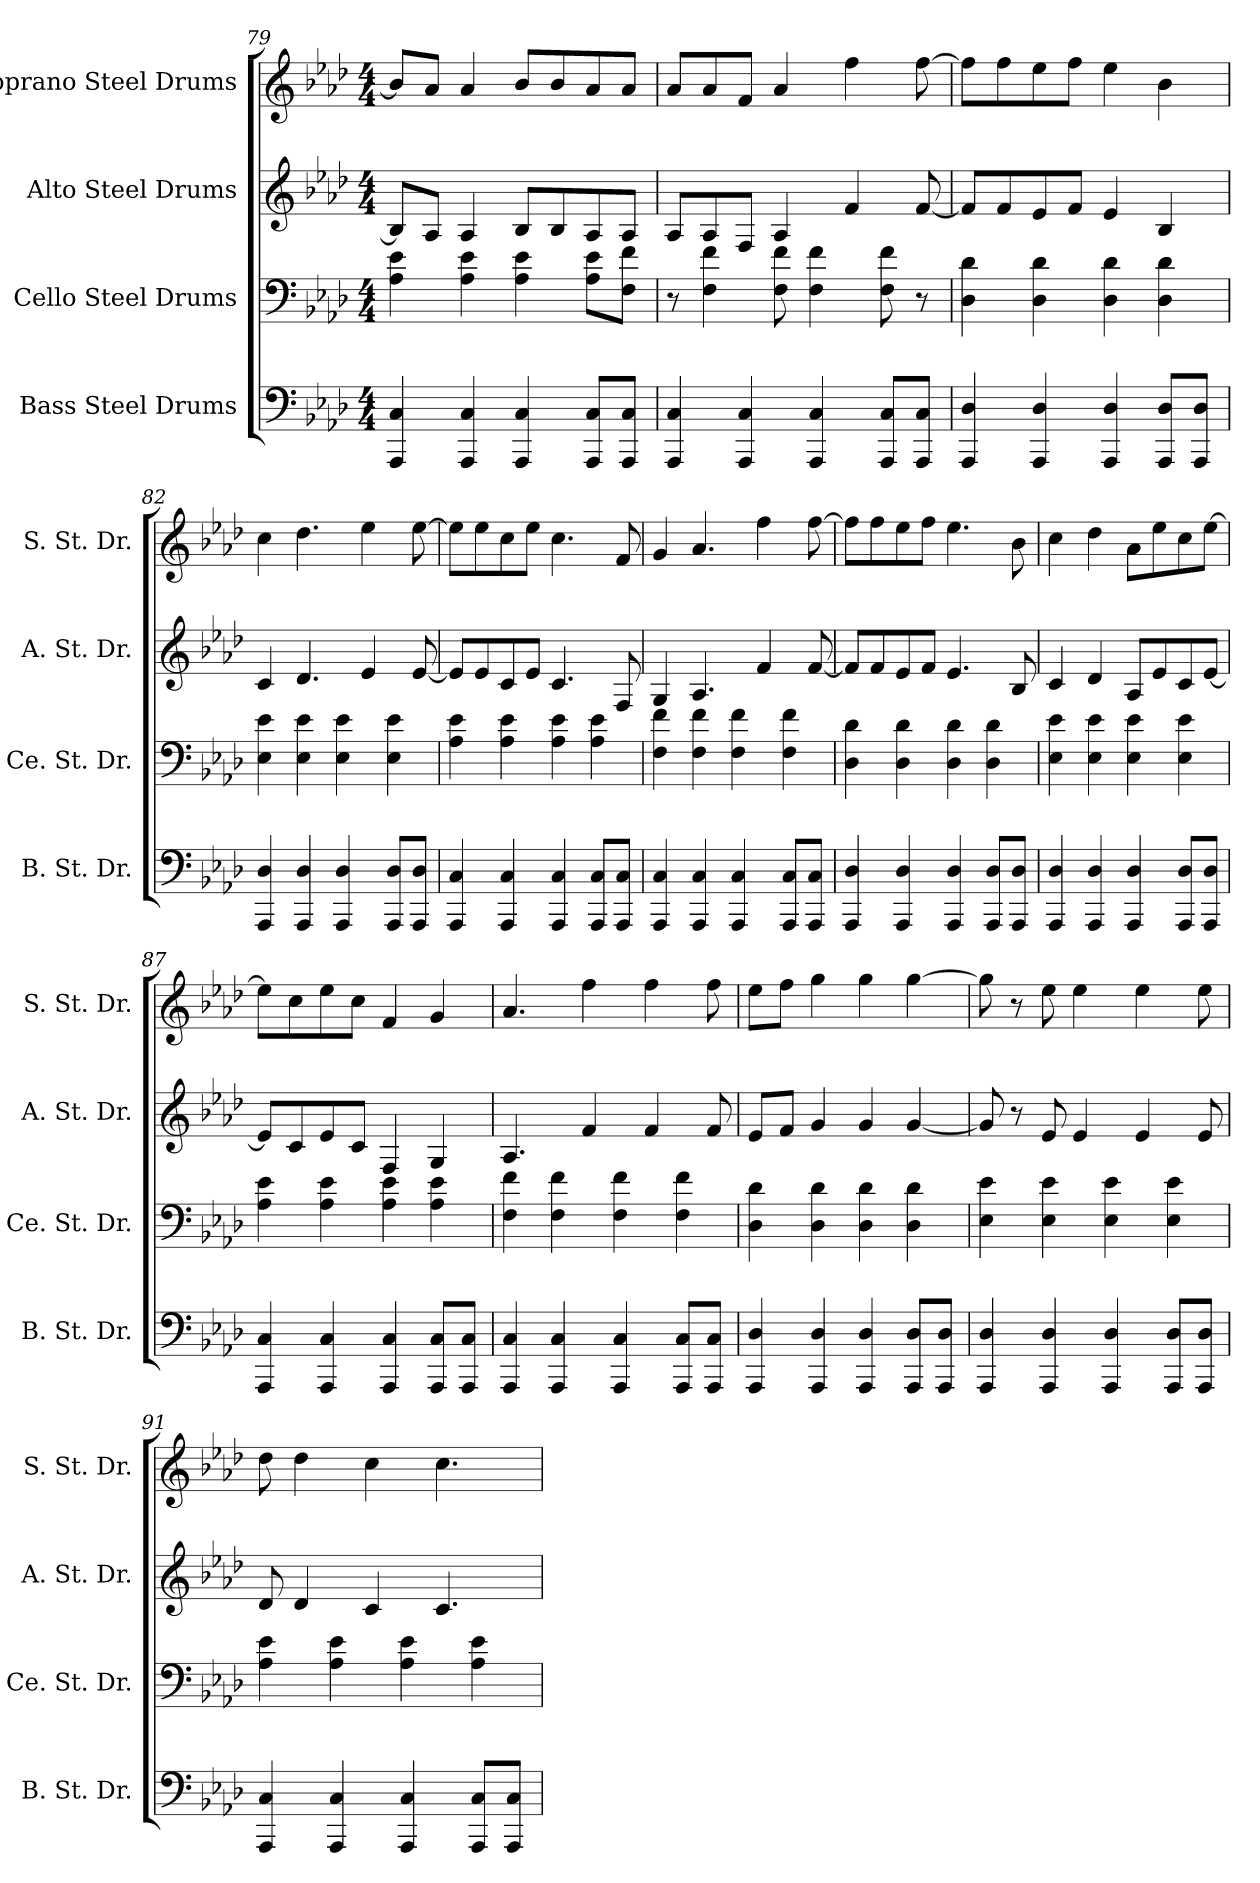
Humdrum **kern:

**kern	**kern	**kern	**kern
*part4	*part3	*part2	*part1
*staff4	*staff3	*staff2	*staff1
*I"Bass Steel Drums	*I"Cello Steel Drums	*I"Alto Steel Drums	*I"Soprano Steel Drums
*I'B. St. Dr.	*I'Ce. St. Dr.	*I'A. St. Dr.	*I'S. St. Dr.
!!LO:LB:g=z
*clefF4	*clefF4	*clefG2	*clefG2
*k[b-e-a-d-]	*k[b-e-a-d-]	*k[b-e-a-d-]	*k[b-e-a-d-]
*M4/4	*M4/4	*M4/4	*M4/4
=79	=79	=79	=79
4AAA-/ 4C/	4A-\ 4e-\	8B-/L]	8b-/L]
.	.	8A-/J	8a-/J
4AAA-/ 4C/	4A-\ 4e-\	4A-/	4a-/
4AAA-/ 4C/	4A-\ 4e-\	8B-/L	8b-/L
.	.	8B-/	8b-/
8AAA-/ 8C/L	8A-\ 8e-\L	8A-/	8a-/
8AAA-/ 8C/J	8F\ 8f\J	8A-/J	8a-/J
=80	=80	=80	=80
4AAA-/ 4C/	8r	8A-/L	8a-/L
.	4F\ 4f\	8A-/	8a-/
4AAA-/ 4C/	.	8F/J	8f/J
.	8F\ 8f\	4A-/	4a-/
4AAA-/ 4C/	4F\ 4f\	.	.
.	.	4f/	4ff\
8AAA-/ 8C/L	8F\ 8f\	.	.
8AAA-/ 8C/J	8r	[8f/	[8ff\
=81	=81	=81	=81
4AAA-/ 4D-/	4D-\ 4d-\	8f/L]	8ff\L]
.	.	8f/	8ff\
4AAA-/ 4D-/	4D-\ 4d-\	8e-/	8ee-\
.	.	8f/J	8ff\J
4AAA-/ 4D-/	4D-\ 4d-\	4e-/	4ee-\
8AAA-/ 8D-/L	4D-\ 4d-\	4B-/	4b-\
8AAA-/ 8D-/J	.	.	.
=82	=82	=82	=82
4AAA-/ 4D-/	4E-\ 4e-\	4c/	4cc\
4AAA-/ 4D-/	4E-\ 4e-\	4.d-/	4.dd-\
4AAA-/ 4D-/	4E-\ 4e-\	.	.
.	.	4e-/	4ee-\
8AAA-/ 8D-/L	4E-\ 4e-\	.	.
8AAA-/ 8D-/J	.	[8e-/	[8ee-\
!!LO:LB:g=z
=83	=83	=83	=83
4AAA-/ 4C/	4A-\ 4e-\	8e-/L]	8ee-\L]
.	.	8e-/	8ee-\
4AAA-/ 4C/	4A-\ 4e-\	8c/	8cc\
.	.	8e-/J	8ee-\J
4AAA-/ 4C/	4A-\ 4e-\	4.c/	4.cc\
8AAA-/ 8C/L	4A-\ 4e-\	.	.
8AAA-/ 8C/J	.	8F/	8f/
=84	=84	=84	=84
4AAA-/ 4C/	4F\ 4f\	4G/	4g/
4AAA-/ 4C/	4F\ 4f\	4.A-/	4.a-/
4AAA-/ 4C/	4F\ 4f\	.	.
.	.	4f/	4ff\
8AAA-/ 8C/L	4F\ 4f\	.	.
8AAA-/ 8C/J	.	[8f/	[8ff\
=85	=85	=85	=85
4AAA-/ 4D-/	4D-\ 4d-\	8f/L]	8ff\L]
.	.	8f/	8ff\
4AAA-/ 4D-/	4D-\ 4d-\	8e-/	8ee-\
.	.	8f/J	8ff\J
4AAA-/ 4D-/	4D-\ 4d-\	4.e-/	4.ee-\
8AAA-/ 8D-/L	4D-\ 4d-\	.	.
8AAA-/ 8D-/J	.	8B-/	8b-\
=86	=86	=86	=86
4AAA-/ 4D-/	4E-\ 4e-\	4c/	4cc\
4AAA-/ 4D-/	4E-\ 4e-\	4d-/	4dd-\
4AAA-/ 4D-/	4E-\ 4e-\	8A-/L	8a-\L
.	.	8e-/	8ee-\
8AAA-/ 8D-/L	4E-\ 4e-\	8c/	8cc\
8AAA-/ 8D-/J	.	[8e-/J	[8ee-\J
!!LO:PB:g=z
=87	=87	=87	=87
4AAA-/ 4C/	4A-\ 4e-\	8e-/L]	8ee-\L]
.	.	8c/	8cc\
4AAA-/ 4C/	4A-\ 4e-\	8e-/	8ee-\
.	.	8c/J	8cc\J
4AAA-/ 4C/	4A-\ 4e-\	4F/	4f/
8AAA-/ 8C/L	4A-\ 4e-\	4G/	4g/
8AAA-/ 8C/J	.	.	.
=88	=88	=88	=88
4AAA-/ 4C/	4F\ 4f\	4.A-/	4.a-/
4AAA-/ 4C/	4F\ 4f\	.	.
.	.	4f/	4ff\
4AAA-/ 4C/	4F\ 4f\	.	.
.	.	4f/	4ff\
8AAA-/ 8C/L	4F\ 4f\	.	.
8AAA-/ 8C/J	.	8f/	8ff\
=89	=89	=89	=89
4AAA-/ 4D-/	4D-\ 4d-\	8e-/L	8ee-\L
.	.	8f/J	8ff\J
4AAA-/ 4D-/	4D-\ 4d-\	4g/	4gg\
4AAA-/ 4D-/	4D-\ 4d-\	4g/	4gg\
8AAA-/ 8D-/L	4D-\ 4d-\	[4g/	[4gg\
8AAA-/ 8D-/J	.	.	.
=90	=90	=90	=90
4AAA-/ 4D-/	4E-\ 4e-\	8g/]	8gg\]
.	.	8r	8r
4AAA-/ 4D-/	4E-\ 4e-\	8e-/	8ee-\
.	.	4e-/	4ee-\
4AAA-/ 4D-/	4E-\ 4e-\	.	.
.	.	4e-/	4ee-\
8AAA-/ 8D-/L	4E-\ 4e-\	.	.
8AAA-/ 8D-/J	.	8e-/	8ee-\
=91	=91	=91	=91
4AAA-/ 4C/	4A-\ 4e-\	8d-/	8dd-\
.	.	4d-/	4dd-\
4AAA-/ 4C/	4A-\ 4e-\	.	.
.	.	4c/	4cc\
4AAA-/ 4C/	4A-\ 4e-\	.	.
.	.	4.c/	4.cc\
8AAA-/ 8C/L	4A-\ 4e-\	.	.
8AAA-/ 8C/J	.	.	.
=	=	=	=
*-	*-	*-	*-
